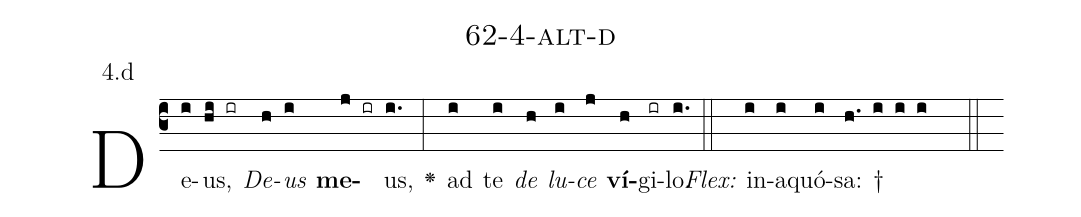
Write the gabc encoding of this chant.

name: 62-4-alt-d;
annotation: 4.d;
%%
(c3)De(i)us,(hi ir) <i>De</i>(h)<i>us</i>(i) <b>me</b>(j ir)us,(i.) <v>\greheightstar</v>(:) ad(i) te(i) <i>de</i>(h) <i>lu</i>(i)<i>ce</i>(j) <b>ví</b>(h)gi(ir)lo.(i.) (::)
<i>Flex:</i>()  in(i)a(i)quó(i)sa: †(h. i i i  ::)

%E(i) u(h) o(i) u(j) a(h) e.(i.) (::)
